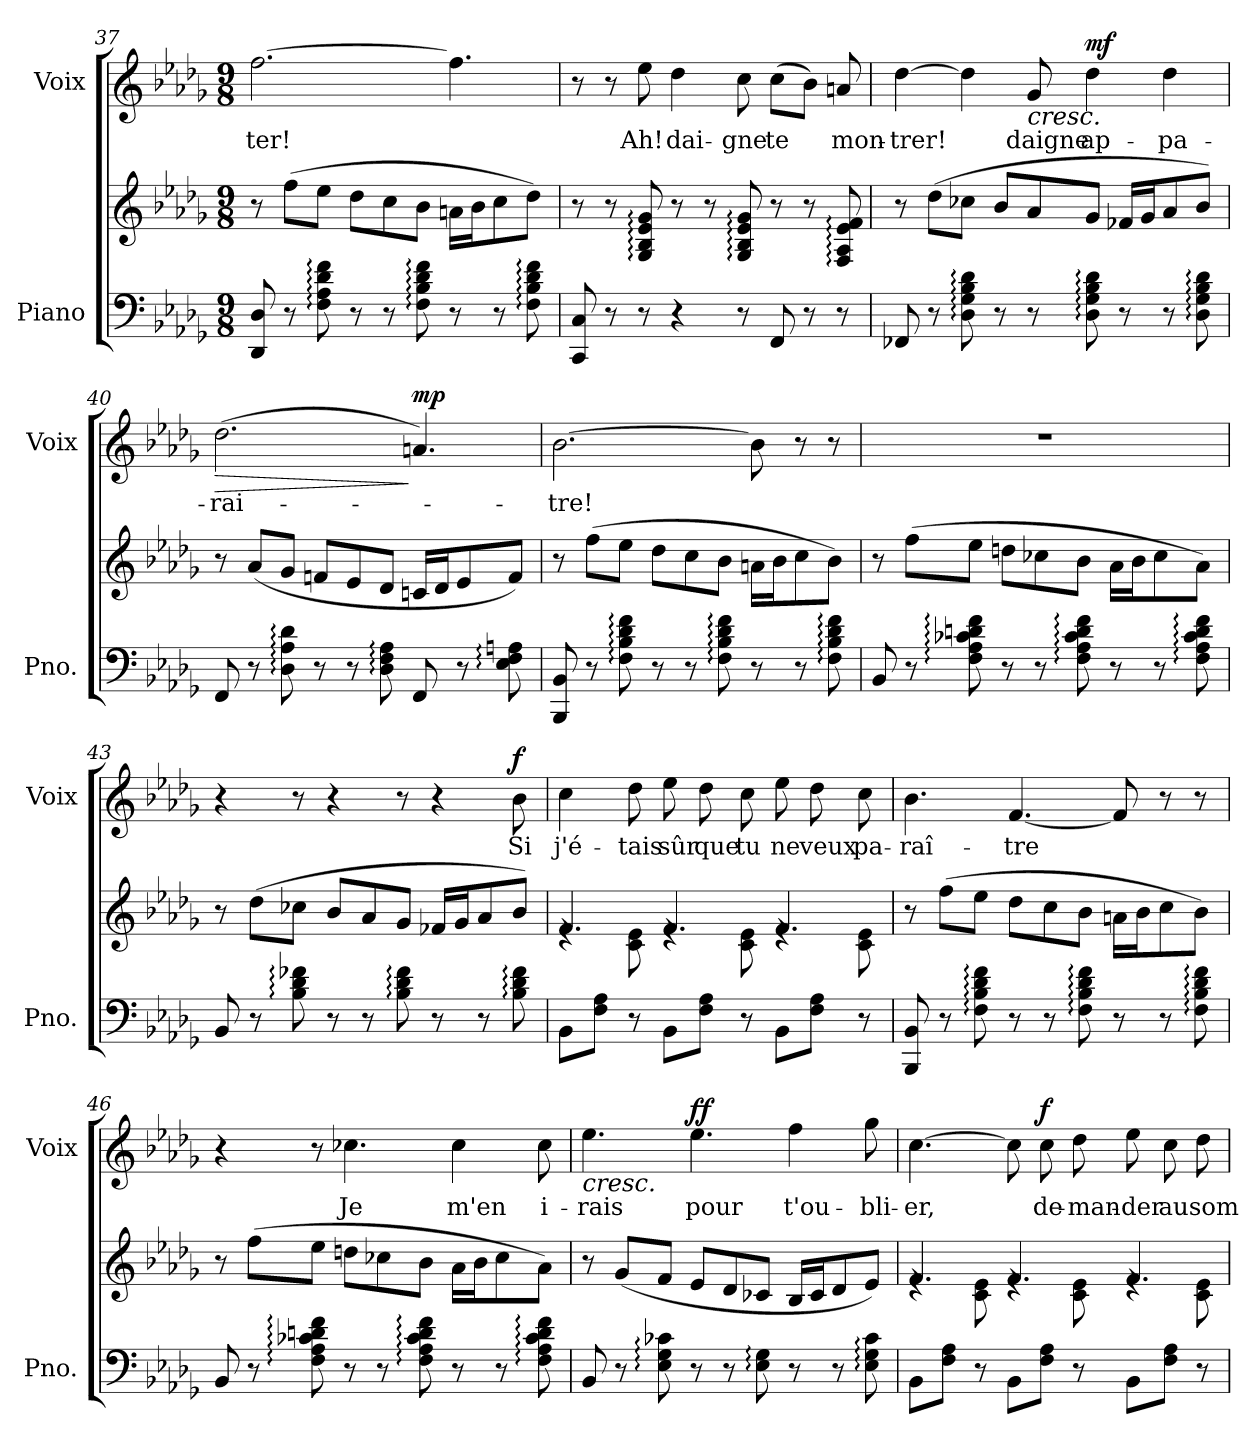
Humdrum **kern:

**kern	**kern	**kern	**text	**dynam
*part2	*part2	*part1	*part1	*part1
*staff3	*staff2	*staff1	*staff1	*staff1
*I"Piano	*	*I"Voix	*	*
*I'Pno.	*	*I'Voix	*	*
!!LO:LB:g=z
*clefF4	*clefG2	*clefG2	*	*
*k[b-e-a-d-g-]	*k[b-e-a-d-g-]	*k[b-e-a-d-g-]	*	*
*M9/8	*M9/8	*M9/8	*	*
=37	=37	=37	=37	=37
8DD-/ 8D-/	8r	[2.ff\	-ter!	.
8r	(8ff\L	.	.	.
8F\: 8A-\: 8d-\: 8f\:	8ee-\J	.	.	.
8r	8dd-\L	.	.	.
8r	8cc\	.	.	.
8F\: 8B-\: 8d-\: 8f\:	8b-\J	.	.	.
8r	16an\LL	4.ff\]	.	.
.	16b-\J	.	.	.
8r	8cc\	.	.	.
8F\: 8B-\: 8d-\: 8f\:	8dd-\J)	.	.	.
=38	=38	=38	=38	=38
8CC/ 8C/	8r	8r	.	.
8r	8r	8r	.	.
!	!	!	!	!LO:DY:a
!	!	!	!	!LO:DY:n=1:a
8r	8G-/: 8B-/: 8e-/: 8g-/:	8ee-\	Ah!	other-dynamics mp
4r	8r	4dd-\	dai-	.
.	8r	.	.	.
8r	8G-/: 8B-/: 8e-/: 8g-/:	8cc\	-gne	.
8FF/	8r	(8cc\L	te	.
8r	8r	8b-\J)	.	.
8r	8F/: 8A-/: 8e-/: 8f/:	8an/	mon-	.
!!LO:PB:g=z
=39	=39	=39	=39	=39
8FF-X/	8r	[4dd-\	-trer!	.
8r	(8dd-\L	.	.	.
8D-\: 8G-\: 8B-\: 8d-\:	8cc-X\J	4dd-\]	.	.
8r	8b-/L	.	.	.
!	!	!	!	!LO:HP:b
8r	8a-/	8g-/	daigne	<
!	!	!	!	!LO:DY:a
8D-\: 8G-\: 8B-\: 8d-\:	8g-/J	4dd-\	ap-	mf
8r	16f-X/LL	.	.	.
.	16g-/J	.	.	.
8r	8a-/	4dd-\	-pa-	[
8D-\: 8G-\: 8B-\: 8d-\:	8b-/J)	.	.	.
=40	=40	=40	=40	=40
!	!	!	!	!LO:HP:b
8FF/	8r	(2.dd-\	-rai-	>
8r	(8a-/L	.	.	.
8D-\: 8A-\: 8d-\:	8g-/J	.	.	.
8r	8fn/L	.	.	.
8r	8e-/	.	.	.
8D-\: 8F\: 8A-\:	8d-/J	.	.	.
!	!	!	!	!LO:DY:n=1:a
8FF/	16cn/LL	4.an/)	.	] mp
.	16d-/J	.	.	.
8r	8e-/	.	.	.
8E-\: 8F\: 8An\:	8f/J)	.	.	.
!!LO:LB:g=z
=41	=41	=41	=41	=41
8BBB-/ 8BB-/	8r	[2.b-\	-tre!	.
8r	(8ff\L	.	.	.
8F\: 8B-\: 8d-\: 8f\:	8ee-\J	.	.	.
8r	8dd-\L	.	.	.
8r	8cc\	.	.	.
8F\: 8B-\: 8d-\: 8f\:	8b-\J	.	.	.
8r	16an\LL	8b-\]	.	.
.	16b-\J	.	.	.
8r	8cc\	8r	.	.
8F\: 8B-\: 8d-\: 8f\:	8b-\J)	8r	.	.
=42	=42	=42	=42	=42
8BB-/	8r	8%9r	.	.
8r	(8ff\L	.	.	.
8F\: 8A-\: 8c-X\: 8dn\: 8f\:	8ee-\J	.	.	.
8r	8ddn\L	.	.	.
8r	8cc-X\	.	.	.
8F\: 8A-\: 8c-\: 8d\: 8f\:	8b-\J	.	.	.
8r	16a-\LL	.	.	.
.	16b-\J	.	.	.
8r	8cc-\	.	.	.
8F\: 8A-\: 8c-\: 8d\: 8f\:	8a-\J)	.	.	.
!!LO:LB:g=z
=43	=43	=43	=43	=43
8BB-/	8r	4r	.	.
8r	(8dd-\L	.	.	.
8B-\: 8d-\: 8f-X\:	8cc-X\J	8r	.	.
8r	8b-/L	4r	.	.
8r	8a-/	.	.	.
8B-\: 8d-\: 8f-\:	8g-/J	8r	.	.
8r	16f-X/LL	4r	.	.
.	16g-/J	.	.	.
8r	8a-/	.	.	.
!	!	!	!	!LO:DY:a
8B-\: 8d-\: 8f-\:	8b-/J)	8b-\	Si	f
=44	=44	=44	=44	=44
*	*^	*	*	*
8BB-\L	4.f/	4re	4cc\	j'é-	.
8F\ 8A-\J	.	.	.	.	.
8r	.	8c\ 8e-\	8dd-\	-tais	.
8BB-\L	4.f/	4re	8ee-\	sûr	.
8F\ 8A-\J	.	.	8dd-\	que	.
8r	.	8c\ 8e-\	8cc\	tu	.
8BB-\L	4.f/	4re	8ee-\	ne	.
8F\ 8A-\J	.	.	8dd-\	veux	.
8r	.	8c\ 8e-\	8cc\	pa-	.
*	*v	*v	*	*	*
=45	=45	=45	=45	=45
8BBB-/ 8BB-/	8r	4.b-\	-raî-	.
8r	(8ff\L	.	.	.
8F\: 8B-\: 8d-\: 8f\:	8ee-\J	.	.	.
8r	8dd-\L	[4.f/	-tre	.
8r	8cc\	.	.	.
8F\: 8B-\: 8d-\: 8f\:	8b-\J	.	.	.
8r	16an\LL	8f/]	.	.
.	16b-\J	.	.	.
8r	8cc\	8r	.	.
8F\: 8B-\: 8d-\: 8f\:	8b-\J)	8r	.	.
!!LO:LB:g=z
=46	=46	=46	=46	=46
8BB-/	8r	4r	.	.
8r	(8ff\L	.	.	.
8F\: 8A-\: 8c-X\: 8dn\: 8f\:	8ee-\J	8r	.	.
8r	8ddn\L	4.cc-X\	Je	.
8r	8cc-X\	.	.	.
8F\: 8A-\: 8c-\: 8d\: 8f\:	8b-\J	.	.	.
8r	16a-\LL	4cc-\	m'en	.
.	16b-\J	.	.	.
8r	8cc-\	.	.	.
8F\: 8A-\: 8c-\: 8d\: 8f\:	8a-\J)	8cc-\	i-	.
=47	=47	=47	=47	=47
!	!	!	!	!LO:HP:b
8BB-/	8r	4.ee-\	-rais	<
8r	(8g-/L	.	.	.
8E-\: 8G-\: 8c-X\:	8f/J	.	.	.
!	!	!	!	!LO:DY:a
8r	8e-/L	4.ee-\	pour	ff
8r	8d-/	.	.	.
8E-\: 8G-\:	8c-X/J	.	.	.
8r	16B-/LL	4ff\	t'ou-	.
.	16c-/J	.	.	.
8r	8d-/	.	.	.
8E-\: 8G-\: 8c-\:	8e-/J)	8gg-\	-bli-	.
.	.	.	.	[
!!LO:PB:g=z
=48	=48	=48	=48	=48
*	*^	*	*	*
8BB-\L	4.f/	4re	[4.cc\	-er,	.
8F\ 8A-\J	.	.	.	.	.
8r	.	8c\ 8e-\	.	.	.
8BB-\L	4.f/	4re	8cc\]	.	.
!	!	!	!	!	!LO:DY:a
8F\ 8A-\J	.	.	8cc\	de-	f
8r	.	8c\ 8e-\	8dd-\	-man-	.
8BB-\L	4.f/	4re	8ee-\	-der	.
8F\ 8A-\J	.	.	8cc\	au	.
8r	.	8c\ 8e-\	8dd-\	som-	.
*	*v	*v	*	*	*
=	=	=	=	=
*-	*-	*-	*-	*-
